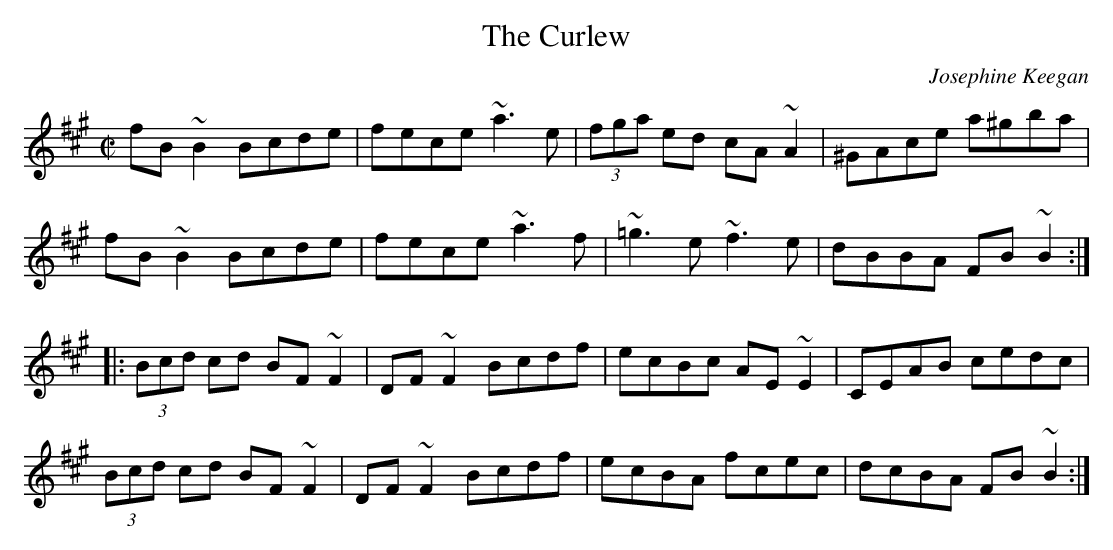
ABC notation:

X:1
T:Curlew, The
C:Josephine Keegan
M:C|
K:Bdor
fB~B2 Bcde|fece ~a3e|(3fga ed cA~A2|^GAce a^gba|
fB~B2 Bcde|fece ~a3f|~=g3e ~f3e|dBBA FB~B2:|
|:(3Bcd cd BF~F2|DF~F2 Bcdf|ecBc AE~E2|CEAB cedc|
(3Bcd cd BF~F2|DF~F2 Bcdf|ecBA fcec|dcBA FB~B2:|
